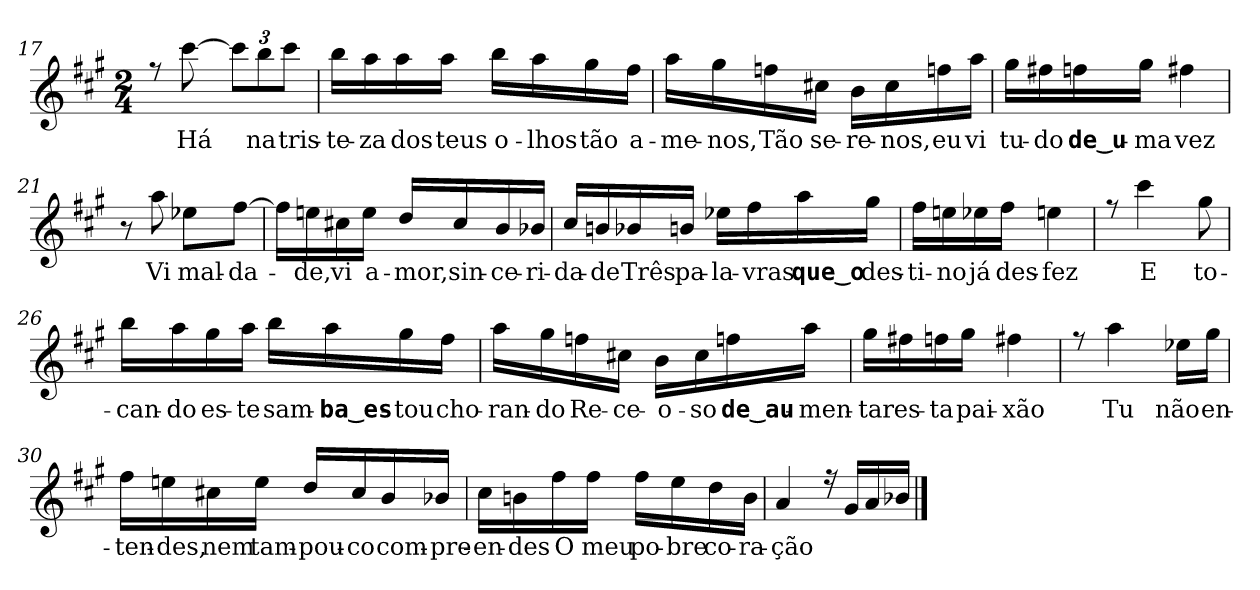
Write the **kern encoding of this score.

**kern	**text
*part1	*part1
*staff1	*staff1
*clefG2	*
*k[f#c#g#]	*
*A:	*
*M2/4	*
=17	=17
*^	*
8ree	4ryy	.
!	!	!LO:LY:b
[<8ccc#\	.	Há
12ccc#\L]	4ryy	.
!	!	!LO:LY:b
12bb\	.	na
!	!	!LO:LY:b
12ccc#\J	.	tris-
!!LO:LB:g=z	!!
=18	=18	=18
!	!	!LO:LY:b
16bb\LL	4ryy	-te-
!	!	!LO:LY:b
16aa\	.	-za
!	!	!LO:LY:b
16aa\	.	dos
!	!	!LO:LY:b
16aa\JJ	.	teus
!	!	!LO:LY:b
16bb\LL	4ryy	o-
!	!	!LO:LY:b
16aa\	.	-lhos
!	!	!LO:LY:b
16gg#\	.	tão
!	!	!LO:LY:b
16ff#\JJ	.	a-
=19	=19	=19
!	!	!LO:LY:b
16aa\LL	4ryy	-me-
!	!	!LO:LY:b
16gg#\	.	-nos,
!	!	!LO:LY:b
16ffn\	.	Tão
!	!	!LO:LY:b
16cc#X\JJ	.	se-
!	!	!LO:LY:b
16b\LL	4ryy	-re-
!	!	!LO:LY:b
16cc#\	.	-nos,
!	!	!LO:LY:b
16ffn\	.	eu
!	!	!LO:LY:b
16aa\JJ	.	vi
=20	=20	=20
!	!	!LO:LY:b
16gg#\LL	2ryy	tu-
!	!	!LO:LY:b
16ff#X\	.	-do
!	!	!LO:LY:b
16ffn\	.	de‿u-
!	!	!LO:LY:b
16gg#\JJ	.	-ma
!	!	!LO:LY:b
4ff#X\	.	vez
!!LO:LB:g=z	!!
=21	=21	=21
8r	4ryy	.
!	!	!LO:LY:b
8aa\	.	Vi
!	!	!LO:LY:b
8ee-X\L	4ryy	mal-
!	!	!LO:LY:b
[<8ff#\J	.	-da-
=22	=22	=22
16ff#\LL]	4ryy	.
!	!	!LO:LY:b
16een\	.	-de,
!	!	!LO:LY:b
16cc#X\	.	vi
!	!	!LO:LY:b
16ee\JJ	.	a-
!	!	!LO:LY:b
16dd/LL	4ryy	-mor,
!	!	!LO:LY:b
16cc#/	.	sin-
!	!	!LO:LY:b
16b/	.	-ce-
!	!	!LO:LY:b
16b-X/JJ	.	-ri-
=23	=23	=23
!	!	!LO:LY:b
16cc#/LL	2ryy	-da-
!	!	!LO:LY:b
16bn/	.	-de
!	!	!LO:LY:b
16b-X/	.	Três
!	!	!LO:LY:b
16bn/JJ	.	pa-
!	!	!LO:LY:b
16ee-X\LL	.	-la-
!	!	!LO:LY:b
16ff#\	.	-vras
!	!	!LO:LY:b
16aa\	.	que‿o
!	!	!LO:LY:b
16gg#\JJ	.	des-
!!LO:PB:g=z	!!
=24	=24	=24
!	!	!LO:LY:b
16ff#\LL	2ryy	-ti-
!	!	!LO:LY:b
16een\	.	-no
!	!	!LO:LY:b
16ee-X\	.	já
!	!	!LO:LY:b
16ff#\JJ	.	des-
!	!	!LO:LY:b
4een\	.	-fez
=25	=25	=25
8ree	4ryy	.
!	!	!LO:LY:b
4ccc#\	.	E
.	4ryy	.
!	!	!LO:LY:b
8gg#\	.	to-
=26	=26	=26
!	!	!LO:LY:b
16bb\LL	4ryy	-can-
!	!	!LO:LY:b
16aa\	.	-do
!	!	!LO:LY:b
16gg#\	.	es-
!	!	!LO:LY:b
16aa\JJ	.	-te
!	!	!LO:LY:b
16bb\LL	4ryy	sam-
!	!	!LO:LY:b
16aa\	.	-ba‿es-
!	!	!LO:LY:b
16gg#\	.	-tou
!	!	!LO:LY:b
16ff#\JJ	.	cho-
!!LO:LB:g=z	!!
=27	=27	=27
!	!	!LO:LY:b
16aa\LL	4ryy	-ran-
!	!	!LO:LY:b
16gg#\	.	-do
!	!	!LO:LY:b
16ffn\	.	Re-
!	!	!LO:LY:b
16cc#X\JJ	.	-ce-
!	!	!LO:LY:b
16b\LL	4ryy	-o-
!	!	!LO:LY:b
16cc#\	.	-so
!	!	!LO:LY:b
16ffn\	.	de‿au-
!	!	!LO:LY:b
16aa\JJ	.	-men-
=28	=28	=28
!	!	!LO:LY:b
16gg#\LL	2ryy	-tar
!	!	!LO:LY:b
16ff#X\	.	es-
!	!	!LO:LY:b
16ffn\	.	-ta
!	!	!LO:LY:b
16gg#\JJ	.	pai-
!	!	!LO:LY:b
4ff#X\	.	-xão
=29	=29	=29
8ree	4ryy	.
!	!	!LO:LY:b
4aa\	.	Tu
.	4ryy	.
!	!	!LO:LY:b
16ee-X\LL	.	não
!	!	!LO:LY:b
16gg#\JJ	.	en-
!!LO:LB:g=z	!!
=30	=30	=30
!	!	!LO:LY:b
16ff#\LL	4ryy	-ten-
!	!	!LO:LY:b
16een\	.	-des,
!	!	!LO:LY:b
16cc#X\	.	nem
!	!	!LO:LY:b
16ee\JJ	.	tam-
!	!	!LO:LY:b
16dd/LL	4ryy	-pou-
!	!	!LO:LY:b
16cc#/	.	-co
!	!	!LO:LY:b
16b/	.	com-
!	!	!LO:LY:b
16b-X/JJ	.	-pre-
=31	=31	=31
!	!	!LO:LY:b
16cc#\LL	4ryy	-en-
!	!	!LO:LY:b
16bn\	.	-des
!	!	!LO:LY:b
16ff#\	.	O
!	!	!LO:LY:b
16ff#\JJ	.	meu
!	!	!LO:LY:b
16ff#\LL	4ryy	po-
!	!	!LO:LY:b
16ee\	.	-bre
!	!	!LO:LY:b
16dd\	.	co-
!	!	!LO:LY:b
16b\JJ	.	-ra-
=32	=32	=32
!	!	!LO:LY:b
4a/	2ryy	-ção
16ree	.	.
16g#/LL	.	.
16a/	.	.
16b-X/JJ	.	.
*v	*v	*
==	==
*-	*-
